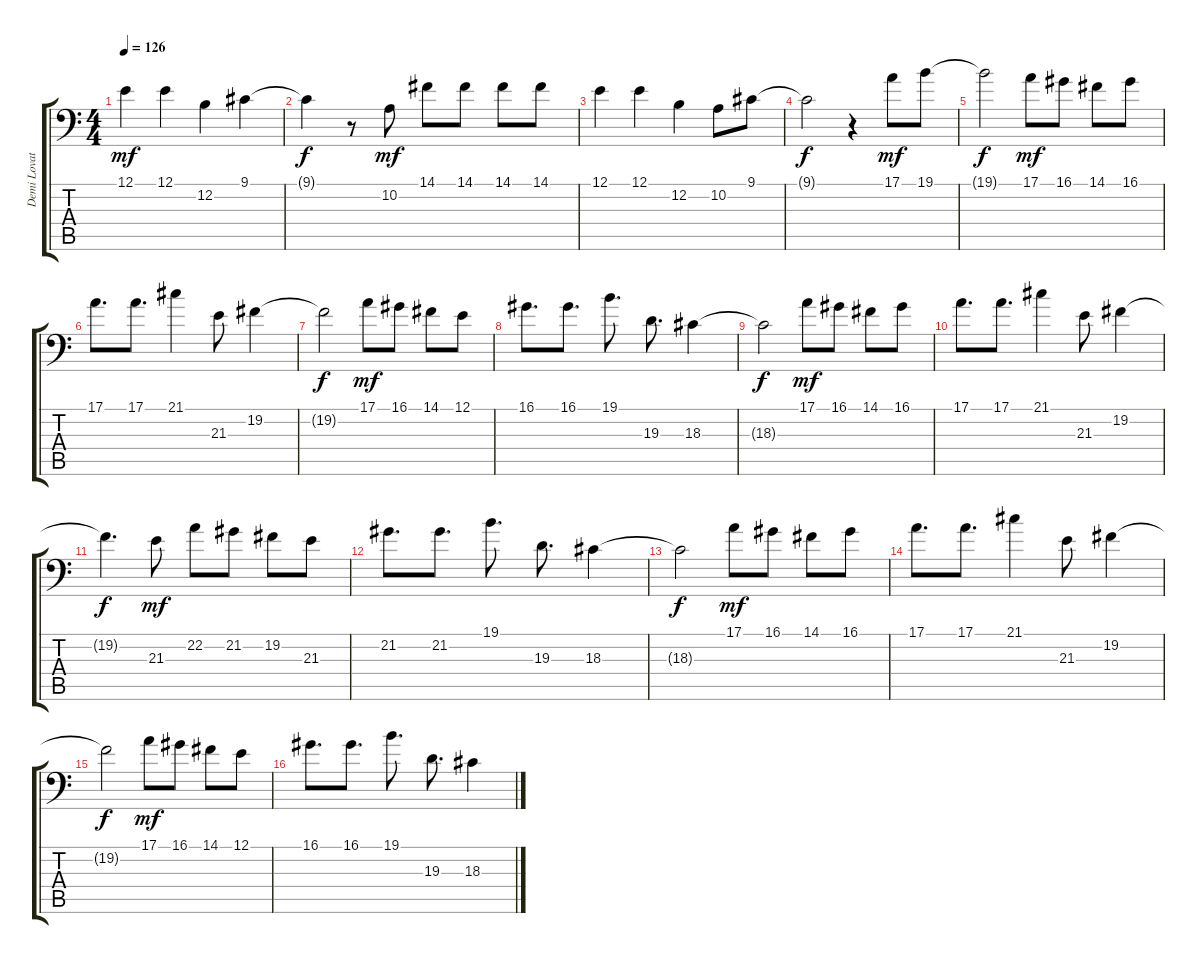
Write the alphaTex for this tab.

\track ("Demi Lovato" "Demi Lovat") {instrument acousticgrandpiano}
\staff {score tabs}
\tuning (E3 B2 G2 D2 A1 E1) {hide}
\ts (4 4)
\tempo 126
\clef f4
\ks c
12.1.4{dy mf} 12.1.4 12.2.4 9.1.4 |
9.1{t}.4{dy f} r.8 10.2.8{dy mf} 14.1.8 14.1.8 14.1.8 14.1.8 |
12.1.4 12.1.4 12.2.4 10.2.8 9.1.8 |
9.1{t}.2{dy f} r.4 17.1.8{dy mf} 19.1.8 |
19.1{t}.2{dy f} 17.1.8{dy mf} 16.1.8 14.1.8 16.1.8 |
17.1.8{d} 17.1.8{d} 21.1.4 21.3.8 19.2.4 |
19.2{t}.2{dy f} 17.1.8{dy mf} 16.1.8 14.1.8 12.1.8 |
16.1.8{d} 16.1.8{d} 19.1.8{d} 19.3.8{d} 18.3.4 |
18.3{t}.2{dy f} 17.1.8{dy mf} 16.1.8 14.1.8 16.1.8 |
17.1.8{d} 17.1.8{d} 21.1.4 21.3.8 19.2.4 |
19.2{t}.4{d dy f} 21.3.8{dy mf} 22.2.8 21.2.8 19.2.8 21.3.8 |
21.2.8{d} 21.2.8{d} 19.1.8{d} 19.3.8{d} 18.3.4 |
18.3{t}.2{dy f} 17.1.8{dy mf} 16.1.8 14.1.8 16.1.8 |
17.1.8{d} 17.1.8{d} 21.1.4 21.3.8 19.2.4 |
19.2{t}.2{dy f} 17.1.8{dy mf} 16.1.8 14.1.8 12.1.8 |
16.1.8{d} 16.1.8{d} 19.1.8{d} 19.3.8{d} 18.3.4
